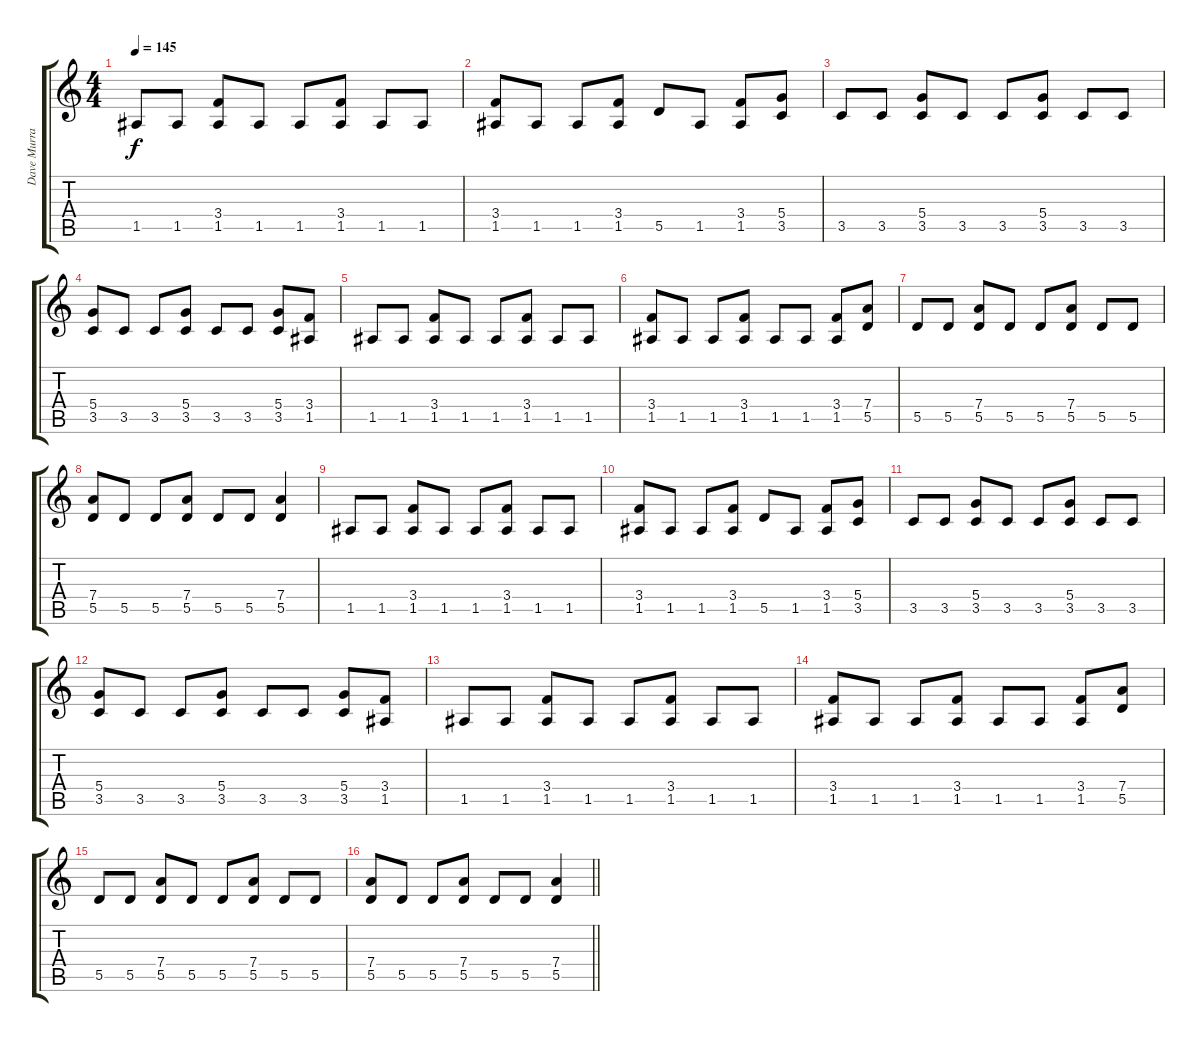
\track ("Dave Murray" "Dave Murra") {instrument distortionguitar}
\staff {score tabs}
\tuning (E4 B3 G3 D3 A2 E2) {hide}
\ts (4 4)
\tempo 145
\clef g2
\ks c
1.5.8{dy f} 1.5.8 (3.4 1.5).8 1.5.8 1.5.8 (3.4 1.5).8 1.5.8 1.5.8 |
(3.4 1.5).8 1.5.8 1.5.8 (3.4 1.5).8 5.5.8 1.5.8 (3.4 1.5).8 (5.4 3.5).8 |
3.5.8 3.5.8 (5.4 3.5).8 3.5.8 3.5.8 (5.4 3.5).8 3.5.8 3.5.8 |
(5.4 3.5).8 3.5.8 3.5.8 (5.4 3.5).8 3.5.8 3.5.8 (5.4 3.5).8 (3.4 1.5).8 |
1.5.8 1.5.8 (3.4 1.5).8 1.5.8 1.5.8 (3.4 1.5).8 1.5.8 1.5.8 |
(3.4 1.5).8 1.5.8 1.5.8 (3.4 1.5).8 1.5.8 1.5.8 (3.4 1.5).8 (7.4 5.5).8 |
5.5.8 5.5.8 (7.4 5.5).8 5.5.8 5.5.8 (7.4 5.5).8 5.5.8 5.5.8 |
(7.4 5.5).8 5.5.8 5.5.8 (7.4 5.5).8 5.5.8 5.5.8 (7.4 5.5).4 |
1.5.8 1.5.8 (3.4 1.5).8 1.5.8 1.5.8 (3.4 1.5).8 1.5.8 1.5.8 |
(3.4 1.5).8 1.5.8 1.5.8 (3.4 1.5).8 5.5.8 1.5.8 (3.4 1.5).8 (5.4 3.5).8 |
3.5.8 3.5.8 (5.4 3.5).8 3.5.8 3.5.8 (5.4 3.5).8 3.5.8 3.5.8 |
(5.4 3.5).8 3.5.8 3.5.8 (5.4 3.5).8 3.5.8 3.5.8 (5.4 3.5).8 (3.4 1.5).8 |
1.5.8 1.5.8 (3.4 1.5).8 1.5.8 1.5.8 (3.4 1.5).8 1.5.8 1.5.8 |
(3.4 1.5).8 1.5.8 1.5.8 (3.4 1.5).8 1.5.8 1.5.8 (3.4 1.5).8 (7.4 5.5).8 |
5.5.8 5.5.8 (7.4 5.5).8 5.5.8 5.5.8 (7.4 5.5).8 5.5.8 5.5.8 |
\barLineRight lightlight
(7.4 5.5).8 5.5.8 5.5.8 (7.4 5.5).8 5.5.8 5.5.8 (7.4 5.5).4
